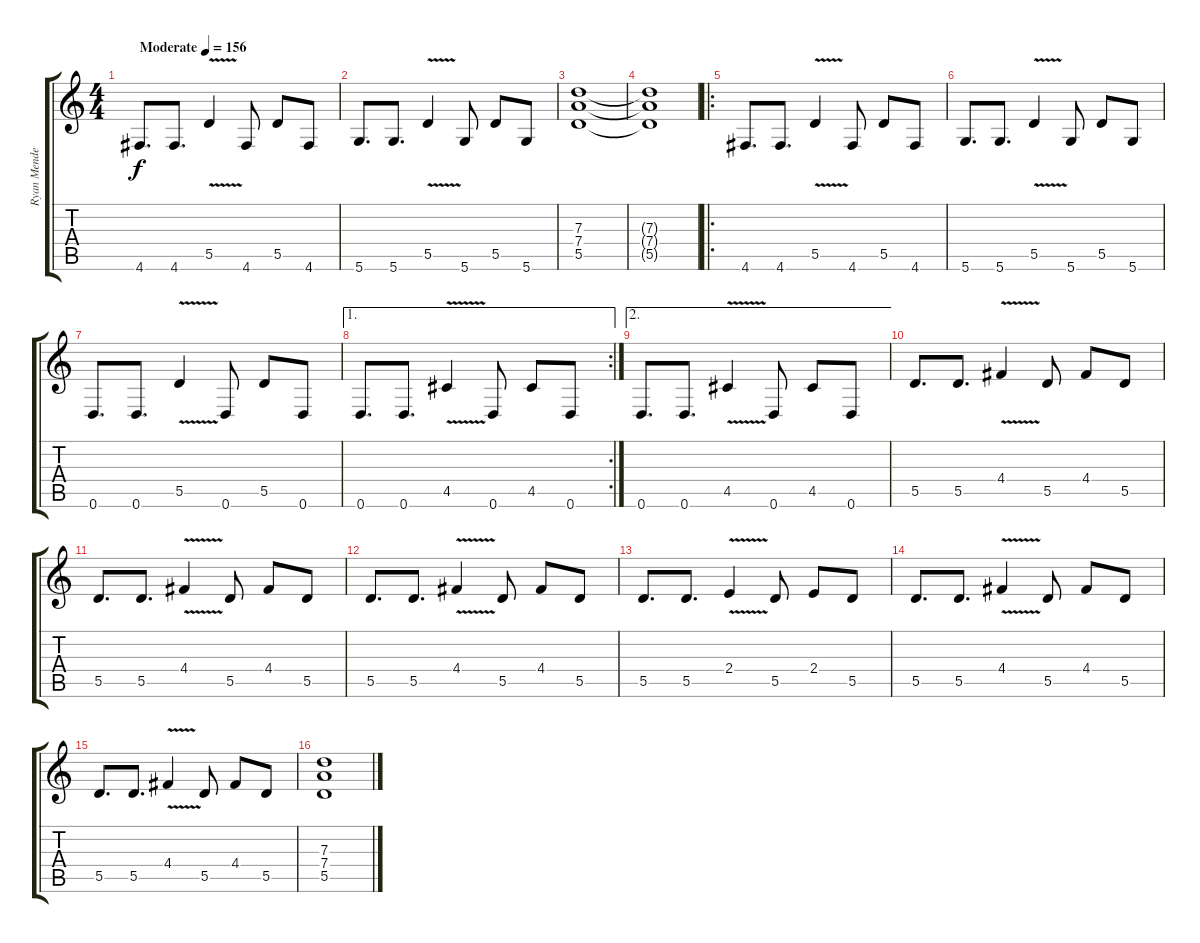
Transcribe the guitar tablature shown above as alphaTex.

\track ("Ryan Mendez" "Ryan Mende") {instrument overdrivenguitar}
\staff {score tabs}
\tuning (E4 B3 G3 D3 A2 D2) {hide}
\ts (4 4)
\tempo (156 "Moderate")
\clef g2
\ks c
4.6.8{d dy f instrument overdrivenguitar} 4.6.8{d} 5.5{v}.4 4.6.8 5.5.8 4.6.8 |
5.6.8{d} 5.6.8{d} 5.5{v}.4 5.6.8 5.5.8 5.6.8 |
(7.3 7.4 5.5).1 |
(7.3{t} 7.4{t} 5.5{t}).1 |
\ro
4.6.8{d} 4.6.8{d} 5.5{v}.4 4.6.8 5.5.8 4.6.8 |
5.6.8{d} 5.6.8{d} 5.5{v}.4 5.6.8 5.5.8 5.6.8 |
0.6.8{d} 0.6.8{d} 5.5{v}.4 0.6.8 5.5.8 0.6.8 |
\ae 1
\rc 2
0.6.8{d} 0.6.8{d} 4.5{v}.4 0.6.8 4.5.8 0.6.8 |
\ae 2
0.6.8{d} 0.6.8{d} 4.5{v}.4 0.6.8 4.5.8 0.6.8 |
5.5.8{d} 5.5.8{d} 4.4{v}.4 5.5.8 4.4.8 5.5.8 |
5.5.8{d} 5.5.8{d} 4.4{v}.4 5.5.8 4.4.8 5.5.8 |
5.5.8{d} 5.5.8{d} 4.4{v}.4 5.5.8 4.4.8 5.5.8 |
5.5.8{d} 5.5.8{d} 2.4{v}.4 5.5.8 2.4.8 5.5.8 |
5.5.8{d} 5.5.8{d} 4.4{v}.4 5.5.8 4.4.8 5.5.8 |
5.5.8{d} 5.5.8{d} 4.4{v}.4 5.5.8 4.4.8 5.5.8 |
(7.3 7.4 5.5).1
